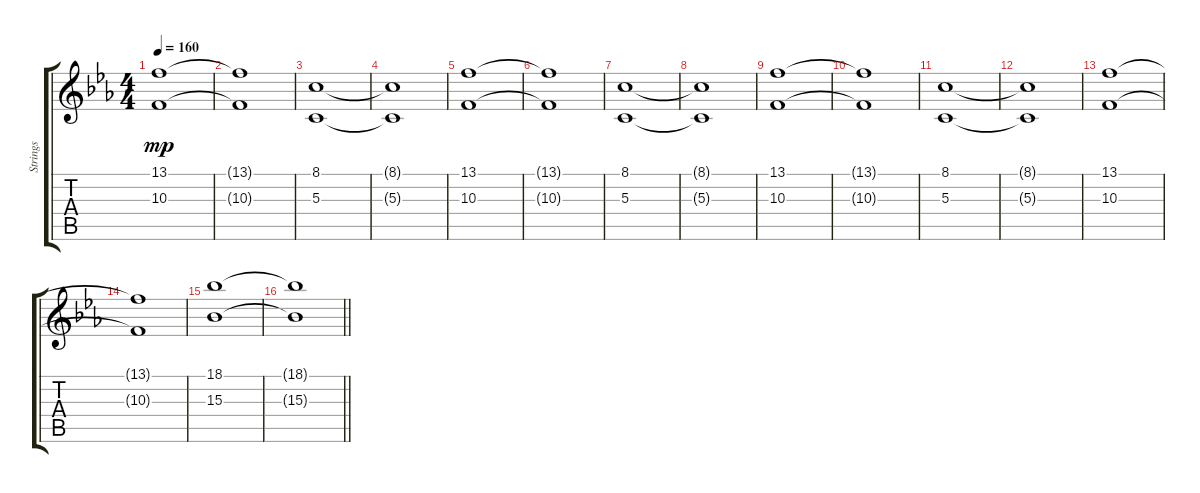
\track ("Strings" "Strings") {instrument synthstrings1}
\staff {score tabs}
\tuning (E4 B3 G3 D3 A2 E2) {hide}
\ts (4 4)
\tempo 160
\clef g2
\ks eb
(13.1 10.3).1{dy mp} |
(13.1{t} 10.3{t}).1 |
(8.1 5.3).1 |
(8.1{t} 5.3{t}).1 |
(13.1 10.3).1 |
(13.1{t} 10.3{t}).1 |
(8.1 5.3).1 |
(8.1{t} 5.3{t}).1 |
(13.1 10.3).1 |
(13.1{t} 10.3{t}).1 |
(8.1 5.3).1 |
(8.1{t} 5.3{t}).1 |
(13.1 10.3).1 |
(13.1{t} 10.3{t}).1 |
(18.1 15.3).1 |
\barLineRight lightlight
(18.1{t} 15.3{t}).1
